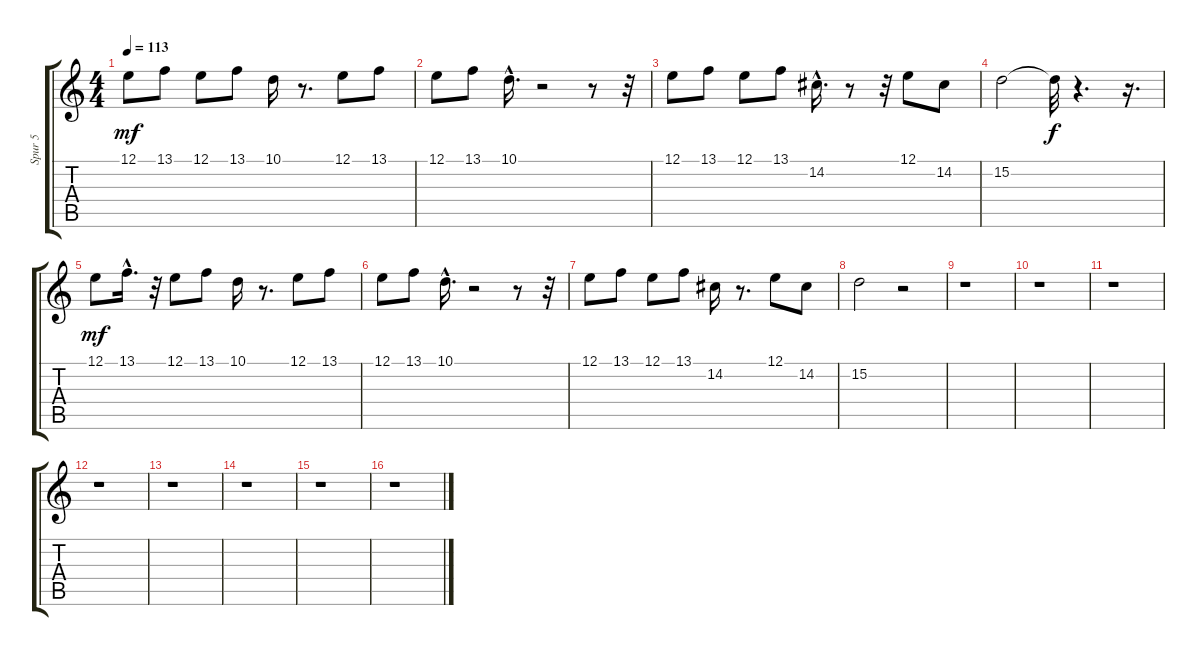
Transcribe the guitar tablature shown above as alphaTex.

\track ("Spur 5" "Spur 5") {instrument drawbarorgan}
\staff {score tabs}
\tuning (E4 B3 G3 D3 A2 E2) {hide}
\ts (4 4)
\tempo 113
\clef g2
\ks c
12.1.8{dy mf instrument drawbarorgan} 13.1.8 12.1.8 13.1.8 10.1.16 r.8{d} 12.1.8 13.1.8 |
12.1.8 13.1.8 10.1{hac}.16{d} r.2 r.8 r.32 |
12.1.8 13.1.8 12.1.8 13.1.8 14.2{hac}.16{d} r.8 r.32 12.1.8 14.2.8 |
15.2.2 15.2{t}.32{dy f} r.4{d} r.16{d} |
12.1.8{dy mf} 13.1{hac}.16{d} r.32 12.1.8 13.1.8 10.1.16 r.8{d} 12.1.8 13.1.8 |
12.1.8 13.1.8 10.1{hac}.16{d} r.2 r.8 r.32 |
12.1.8 13.1.8 12.1.8 13.1.8 14.2.16 r.8{d} 12.1.8 14.2.8 |
15.2.2 r.2 |
r.1 |
r.1 |
r.1 |
r.1 |
r.1 |
r.1 |
r.1 |
r.1
